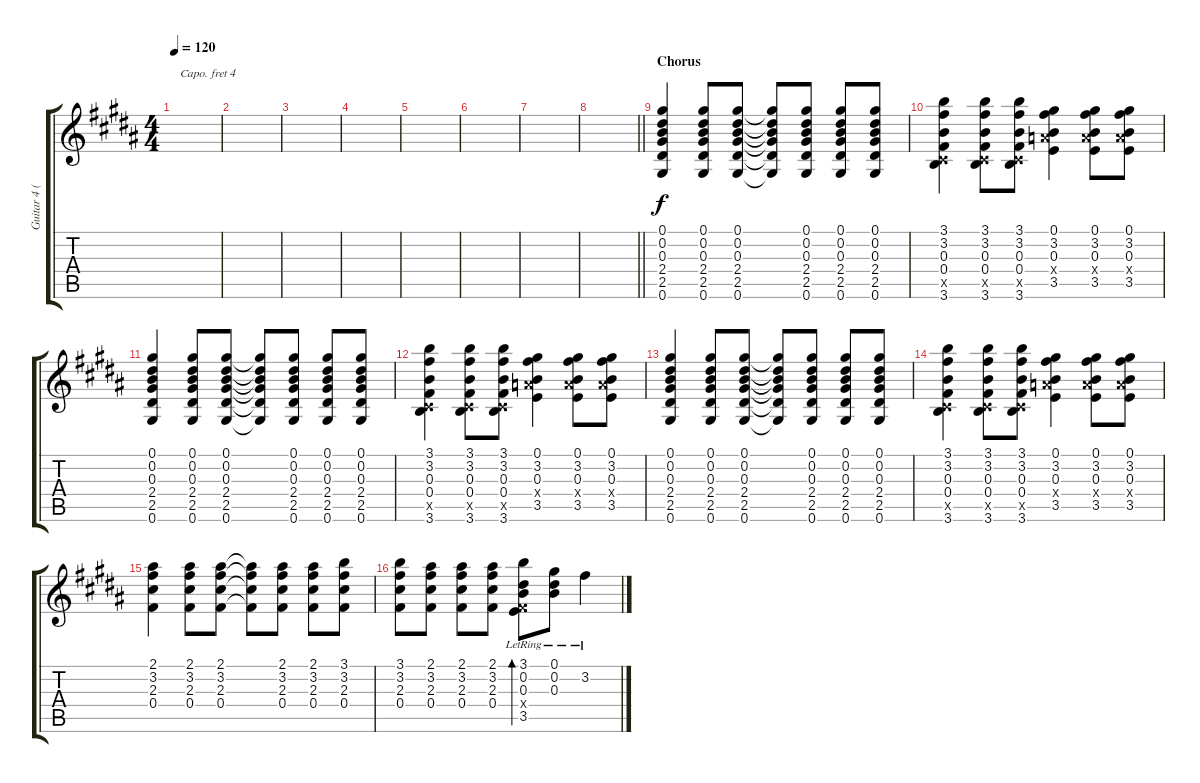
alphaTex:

\track ("Guitar 4 (Acoustic) CAPO 4th" "Guitar 4 (") {instrument acousticguitarsteel}
\staff {score tabs}
\capo 4
\tuning (E4 B3 G3 D3 A2 E2) {hide}
\ts (4 4)
\tempo 120
\clef g2
\ks b
|
|
|
|
|
|
|
\barLineRight lightlight
|
\section ("" "Chorus")
(0.1 0.2 0.3 2.4 2.5 0.6).4 (0.1 0.2 0.3 2.4 2.5 0.6).8 (0.1 0.2 0.3 2.4 2.5 0.6).8 (0.1{t} 0.2{t} 0.3{t} 2.4{t} 2.5{t} 0.6{t}).8 (0.1 0.2 0.3 2.4 2.5 0.6).8 (0.1 0.2 0.3 2.4 2.5 0.6).8 (0.1 0.2 0.3 2.4 2.5 0.6).8 |
(3.1 3.2 0.3 0.4 0.5{x} 3.6).4 (3.1 3.2 0.3 0.4 0.5{x} 3.6).8 (3.1 3.2 0.3 0.4 0.5{x} 3.6).8 (0.1 3.2 0.3 3.4{x} 3.5).4 (0.1 3.2 0.3 3.4{x} 3.5).8 (0.1 3.2 0.3 3.4{x} 3.5).8 |
(0.1 0.2 0.3 2.4 2.5 0.6).4 (0.1 0.2 0.3 2.4 2.5 0.6).8 (0.1 0.2 0.3 2.4 2.5 0.6).8 (0.1{t} 0.2{t} 0.3{t} 2.4{t} 2.5{t} 0.6{t}).8 (0.1 0.2 0.3 2.4 2.5 0.6).8 (0.1 0.2 0.3 2.4 2.5 0.6).8 (0.1 0.2 0.3 2.4 2.5 0.6).8 |
(3.1 3.2 0.3 0.4 0.5{x} 3.6).4 (3.1 3.2 0.3 0.4 0.5{x} 3.6).8 (3.1 3.2 0.3 0.4 0.5{x} 3.6).8 (0.1 3.2 0.3 3.4{x} 3.5).4 (0.1 3.2 0.3 3.4{x} 3.5).8 (0.1 3.2 0.3 3.4{x} 3.5).8 |
(0.1 0.2 0.3 2.4 2.5 0.6).4 (0.1 0.2 0.3 2.4 2.5 0.6).8 (0.1 0.2 0.3 2.4 2.5 0.6).8 (0.1{t} 0.2{t} 0.3{t} 2.4{t} 2.5{t} 0.6{t}).8 (0.1 0.2 0.3 2.4 2.5 0.6).8 (0.1 0.2 0.3 2.4 2.5 0.6).8 (0.1 0.2 0.3 2.4 2.5 0.6).8 |
(3.1 3.2 0.3 0.4 0.5{x} 3.6).4 (3.1 3.2 0.3 0.4 0.5{x} 3.6).8 (3.1 3.2 0.3 0.4 0.5{x} 3.6).8 (0.1 3.2 0.3 3.4{x} 3.5).4 (0.1 3.2 0.3 3.4{x} 3.5).8 (0.1 3.2 0.3 3.4{x} 3.5).8 |
(2.1 3.2 2.3 0.4).4 (2.1 3.2 2.3 0.4).8 (2.1 3.2 2.3 0.4).8 (2.1{t} 3.2{t} 2.3{t} 0.4{t}).8 (2.1 3.2 2.3 0.4).8 (2.1 3.2 2.3 0.4).8 (3.1 3.2 2.3 0.4).8 |
(3.1 3.2 2.3 0.4).8 (2.1 3.2 2.3 0.4).8 (2.1 3.2 2.3 0.4).8 (2.1 3.2 2.3 0.4).8 (3.1{lr} 0.2{lr} 0.3{lr} 0.4{x} 3.5{lr}).8{bd 60} (0.1{lr} 0.2{lr} 0.3{lr}).8 3.2{lr}.4
